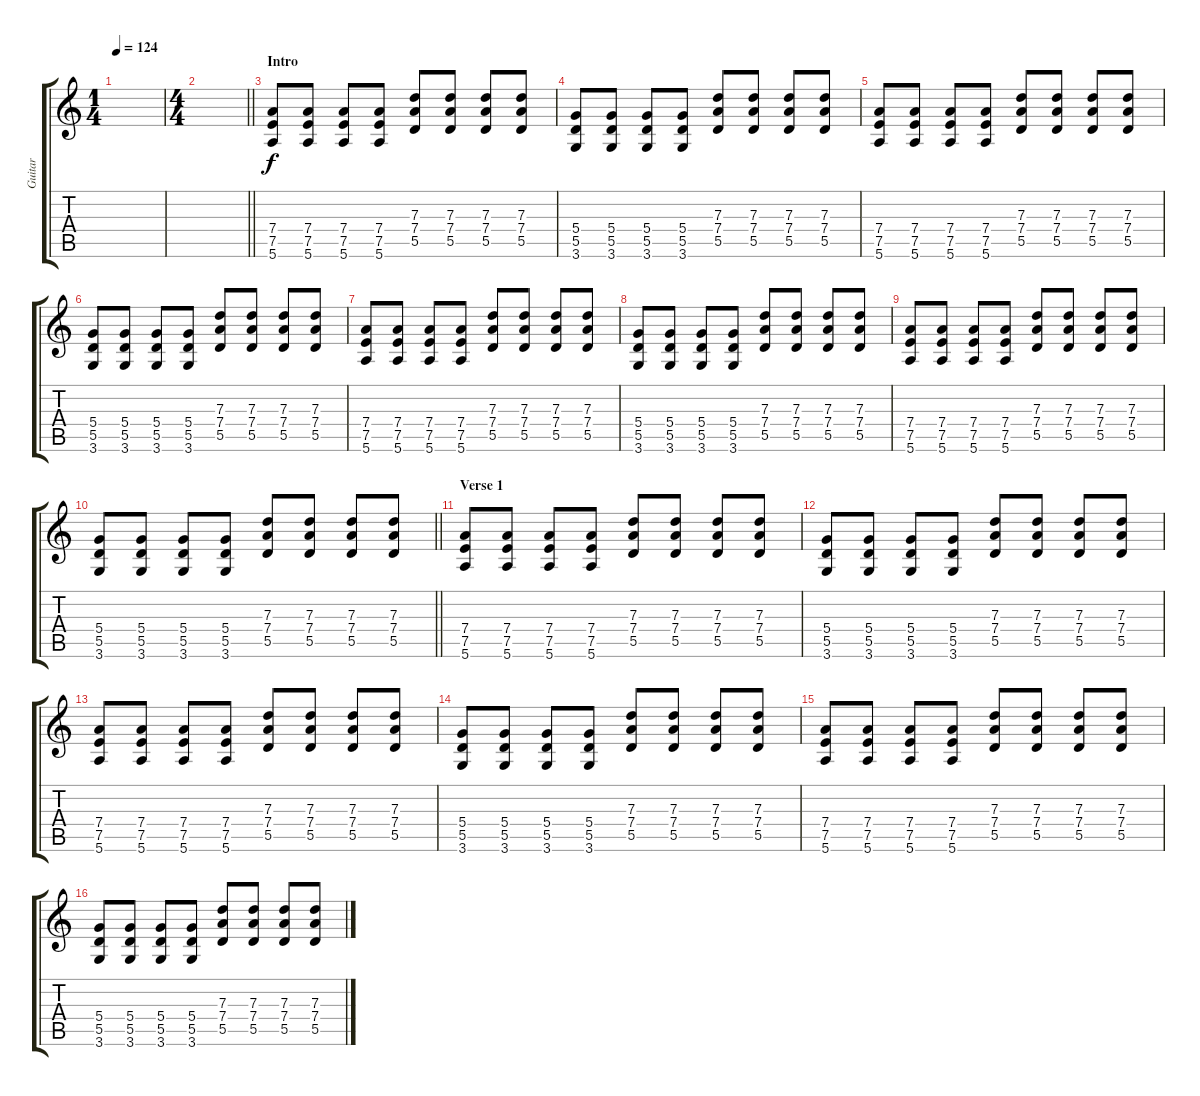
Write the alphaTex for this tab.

\track ("Guitar" "Guitar") {instrument electricguitarclean}
\staff {score tabs}
\tuning (E4 B3 G3 D3 A2 E2) {hide}
\ts (1 4)
\tempo 124
\clef g2
\ks c
|
\ts (4 4)
\barLineRight lightlight
|
\section ("" "Intro")
(7.4 7.5 5.6).8 (7.4 7.5 5.6).8 (7.4 7.5 5.6).8 (7.4 7.5 5.6).8 (7.3 7.4 5.5).8 (7.3 7.4 5.5).8 (7.3 7.4 5.5).8 (7.3 7.4 5.5).8 |
(5.4 5.5 3.6).8 (5.4 5.5 3.6).8 (5.4 5.5 3.6).8 (5.4 5.5 3.6).8 (7.3 7.4 5.5).8 (7.3 7.4 5.5).8 (7.3 7.4 5.5).8 (7.3 7.4 5.5).8 |
(7.4 7.5 5.6).8 (7.4 7.5 5.6).8 (7.4 7.5 5.6).8 (7.4 7.5 5.6).8 (7.3 7.4 5.5).8 (7.3 7.4 5.5).8 (7.3 7.4 5.5).8 (7.3 7.4 5.5).8 |
(5.4 5.5 3.6).8 (5.4 5.5 3.6).8 (5.4 5.5 3.6).8 (5.4 5.5 3.6).8 (7.3 7.4 5.5).8 (7.3 7.4 5.5).8 (7.3 7.4 5.5).8 (7.3 7.4 5.5).8 |
(7.4 7.5 5.6).8 (7.4 7.5 5.6).8 (7.4 7.5 5.6).8 (7.4 7.5 5.6).8 (7.3 7.4 5.5).8 (7.3 7.4 5.5).8 (7.3 7.4 5.5).8 (7.3 7.4 5.5).8 |
(5.4 5.5 3.6).8 (5.4 5.5 3.6).8 (5.4 5.5 3.6).8 (5.4 5.5 3.6).8 (7.3 7.4 5.5).8 (7.3 7.4 5.5).8 (7.3 7.4 5.5).8 (7.3 7.4 5.5).8 |
(7.4 7.5 5.6).8 (7.4 7.5 5.6).8 (7.4 7.5 5.6).8 (7.4 7.5 5.6).8 (7.3 7.4 5.5).8 (7.3 7.4 5.5).8 (7.3 7.4 5.5).8 (7.3 7.4 5.5).8 |
\barLineRight lightlight
(5.4 5.5 3.6).8 (5.4 5.5 3.6).8 (5.4 5.5 3.6).8 (5.4 5.5 3.6).8 (7.3 7.4 5.5).8 (7.3 7.4 5.5).8 (7.3 7.4 5.5).8 (7.3 7.4 5.5).8 |
\section ("" "Verse 1")
(7.4 7.5 5.6).8 (7.4 7.5 5.6).8 (7.4 7.5 5.6).8 (7.4 7.5 5.6).8 (7.3 7.4 5.5).8 (7.3 7.4 5.5).8 (7.3 7.4 5.5).8 (7.3 7.4 5.5).8 |
(5.4 5.5 3.6).8 (5.4 5.5 3.6).8 (5.4 5.5 3.6).8 (5.4 5.5 3.6).8 (7.3 7.4 5.5).8 (7.3 7.4 5.5).8 (7.3 7.4 5.5).8 (7.3 7.4 5.5).8 |
(7.4 7.5 5.6).8 (7.4 7.5 5.6).8 (7.4 7.5 5.6).8 (7.4 7.5 5.6).8 (7.3 7.4 5.5).8 (7.3 7.4 5.5).8 (7.3 7.4 5.5).8 (7.3 7.4 5.5).8 |
(5.4 5.5 3.6).8 (5.4 5.5 3.6).8 (5.4 5.5 3.6).8 (5.4 5.5 3.6).8 (7.3 7.4 5.5).8 (7.3 7.4 5.5).8 (7.3 7.4 5.5).8 (7.3 7.4 5.5).8 |
(7.4 7.5 5.6).8 (7.4 7.5 5.6).8 (7.4 7.5 5.6).8 (7.4 7.5 5.6).8 (7.3 7.4 5.5).8 (7.3 7.4 5.5).8 (7.3 7.4 5.5).8 (7.3 7.4 5.5).8 |
(5.4 5.5 3.6).8 (5.4 5.5 3.6).8 (5.4 5.5 3.6).8 (5.4 5.5 3.6).8 (7.3 7.4 5.5).8 (7.3 7.4 5.5).8 (7.3 7.4 5.5).8 (7.3 7.4 5.5).8
